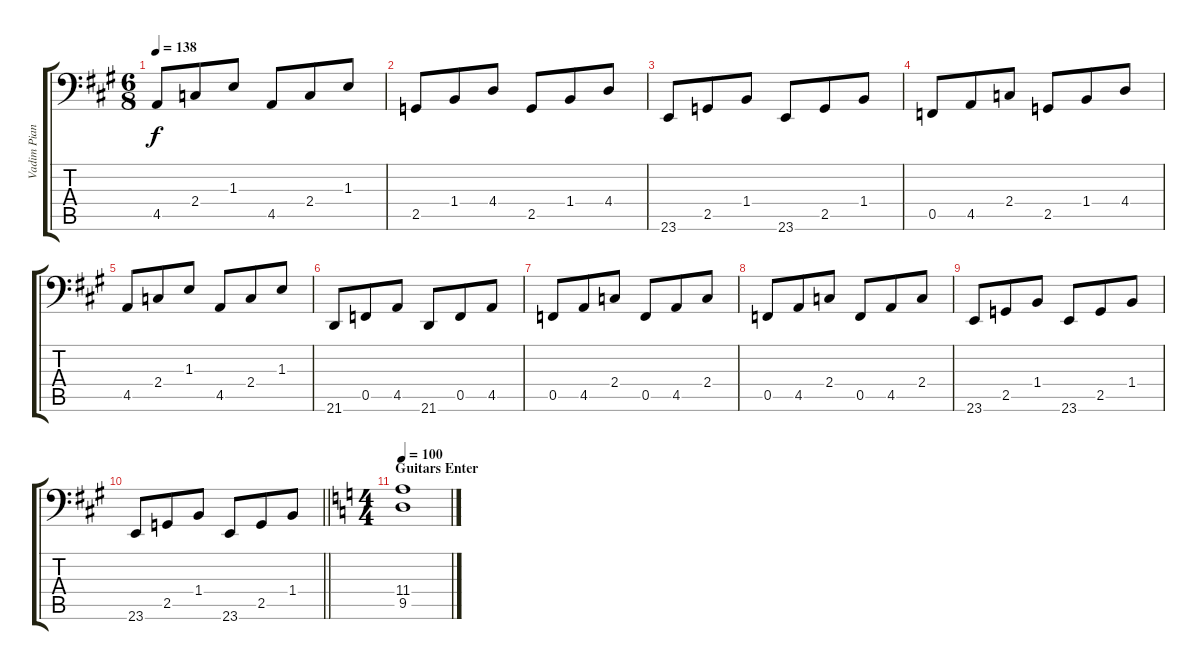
\track ("Vadim Piano Bass" "Vadim Pian") {instrument acousticgrandpiano}
\staff {score tabs}
\tuning (A4 A3 Eb3 Bb2 F2 F0) {hide}
\ts (6 8)
\tempo 138
\clef f4
\ks a
4.5.8{dy f} 2.4.8 1.3.8 4.5.8 2.4.8 1.3.8 |
2.5.8 1.4.8 4.4.8 2.5.8 1.4.8 4.4.8 |
23.6.8 2.5.8 1.4.8 23.6.8 2.5.8 1.4.8 |
0.5.8 4.5.8 2.4.8 2.5.8 1.4.8 4.4.8 |
4.5.8 2.4.8 1.3.8 4.5.8 2.4.8 1.3.8 |
21.6.8 0.5.8 4.5.8 21.6.8 0.5.8 4.5.8 |
0.5.8 4.5.8 2.4.8 0.5.8 4.5.8 2.4.8 |
0.5.8 4.5.8 2.4.8 0.5.8 4.5.8 2.4.8 |
23.6.8 2.5.8 1.4.8 23.6.8 2.5.8 1.4.8 |
\barLineRight lightlight
23.6.8 2.5.8 1.4.8 23.6.8 2.5.8 1.4.8 |
\ts (4 4)
\section ("" "Guitars Enter")
\tempo 100
\ks c
(11.4 9.5).1
